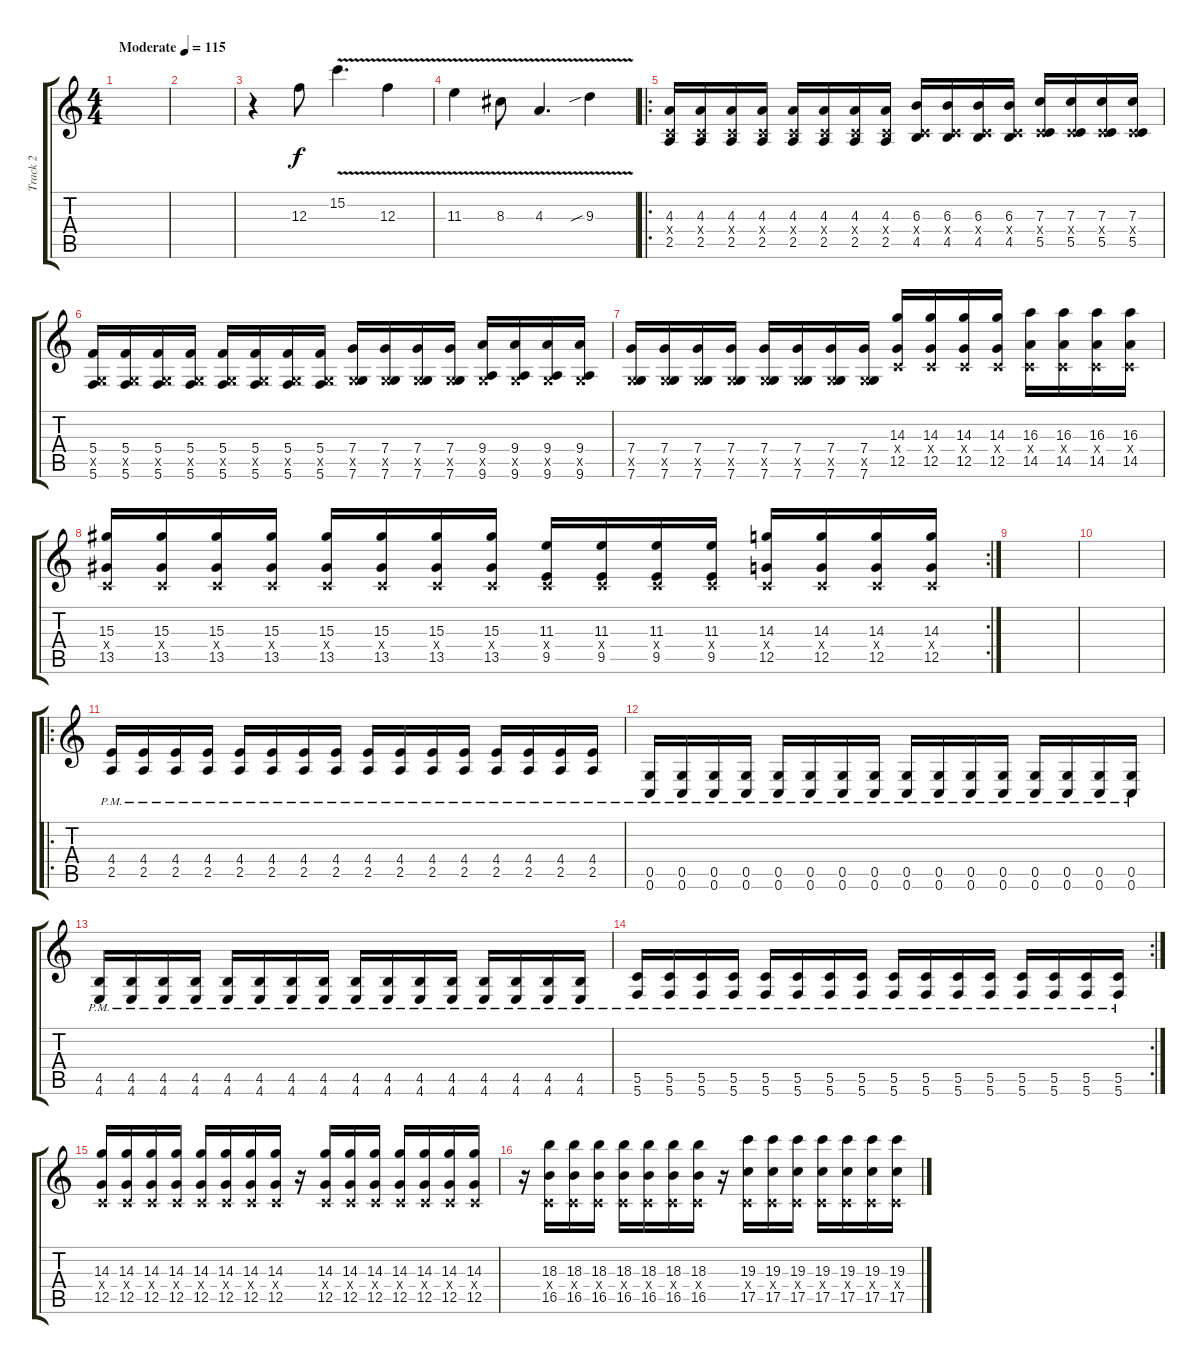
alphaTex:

\track ("Track 2" "Track 2") {instrument overdrivenguitar}
\staff {score tabs}
\tuning (D4 A3 F3 C3 G2 C2) {hide}
\ts (4 4)
\tempo (115 "Moderate")
\clef g2
\ks c
|
|
r.4 12.3.8 15.2{v}.4{d} 12.3{v}.4 |
11.3{v}.4 8.3{v}.8 4.3{v}.4{d} 9.3{v sib}.4 |
\ro
(4.3 0.4{x} 2.5).16 (4.3 0.4{x} 2.5).16 (4.3 0.4{x} 2.5).16 (4.3 0.4{x} 2.5).16 (4.3 0.4{x} 2.5).16 (4.3 0.4{x} 2.5).16 (4.3 0.4{x} 2.5).16 (4.3 0.4{x} 2.5).16 (6.3 0.4{x} 4.5).16 (6.3 0.4{x} 4.5).16 (6.3 0.4{x} 4.5).16 (6.3 0.4{x} 4.5).16 (7.3 0.4{x} 5.5).16 (7.3 0.4{x} 5.5).16 (7.3 0.4{x} 5.5).16 (7.3 0.4{x} 5.5).16 |
(5.4 0.5{x} 5.6).16 (5.4 0.5{x} 5.6).16 (5.4 0.5{x} 5.6).16 (5.4 0.5{x} 5.6).16 (5.4 0.5{x} 5.6).16 (5.4 0.5{x} 5.6).16 (5.4 0.5{x} 5.6).16 (5.4 0.5{x} 5.6).16 (7.4 0.5{x} 7.6).16 (7.4 0.5{x} 7.6).16 (7.4 0.5{x} 7.6).16 (7.4 0.5{x} 7.6).16 (9.4 0.5{x} 9.6).16 (9.4 0.5{x} 9.6).16 (9.4 0.5{x} 9.6).16 (9.4 0.5{x} 9.6).16 |
(7.4 0.5{x} 7.6).16 (7.4 0.5{x} 7.6).16 (7.4 0.5{x} 7.6).16 (7.4 0.5{x} 7.6).16 (7.4 0.5{x} 7.6).16 (7.4 0.5{x} 7.6).16 (7.4 0.5{x} 7.6).16 (7.4 0.5{x} 7.6).16 (14.3 0.4{x} 12.5).16 (14.3 0.4{x} 12.5).16 (14.3 0.4{x} 12.5).16 (14.3 0.4{x} 12.5).16 (16.3 0.4{x} 14.5).16 (16.3 0.4{x} 14.5).16 (16.3 0.4{x} 14.5).16 (16.3 0.4{x} 14.5).16 |
\rc 2
(15.3 0.4{x} 13.5).16 (15.3 0.4{x} 13.5).16 (15.3 0.4{x} 13.5).16 (15.3 0.4{x} 13.5).16 (15.3 0.4{x} 13.5).16 (15.3 0.4{x} 13.5).16 (15.3 0.4{x} 13.5).16 (15.3 0.4{x} 13.5).16 (11.3 0.4{x} 9.5).16 (11.3 0.4{x} 9.5).16 (11.3 0.4{x} 9.5).16 (11.3 0.4{x} 9.5).16 (14.3 0.4{x} 12.5).16 (14.3 0.4{x} 12.5).16 (14.3 0.4{x} 12.5).16 (14.3 0.4{x} 12.5).16 |
|
|
\ro
(4.4{pm} 2.5{pm}).16 (4.4{pm} 2.5{pm}).16 (4.4{pm} 2.5{pm}).16 (4.4{pm} 2.5{pm}).16 (4.4{pm} 2.5{pm}).16 (4.4{pm} 2.5{pm}).16 (4.4{pm} 2.5{pm}).16 (4.4{pm} 2.5{pm}).16 (4.4{pm} 2.5{pm}).16 (4.4{pm} 2.5{pm}).16 (4.4{pm} 2.5{pm}).16 (4.4{pm} 2.5{pm}).16 (4.4{pm} 2.5{pm}).16 (4.4{pm} 2.5{pm}).16 (4.4{pm} 2.5{pm}).16 (4.4{pm} 2.5{pm}).16 |
(0.5{pm} 0.6{pm}).16 (0.5{pm} 0.6{pm}).16 (0.5{pm} 0.6{pm}).16 (0.5{pm} 0.6{pm}).16 (0.5{pm} 0.6{pm}).16 (0.5{pm} 0.6{pm}).16 (0.5{pm} 0.6{pm}).16 (0.5{pm} 0.6{pm}).16 (0.5{pm} 0.6{pm}).16 (0.5{pm} 0.6{pm}).16 (0.5{pm} 0.6{pm}).16 (0.5{pm} 0.6{pm}).16 (0.5{pm} 0.6{pm}).16 (0.5{pm} 0.6{pm}).16 (0.5{pm} 0.6{pm}).16 (0.5{pm} 0.6{pm}).16 |
(4.5{pm} 4.6{pm}).16 (4.5{pm} 4.6{pm}).16 (4.5{pm} 4.6{pm}).16 (4.5{pm} 4.6{pm}).16 (4.5{pm} 4.6{pm}).16 (4.5{pm} 4.6{pm}).16 (4.5{pm} 4.6{pm}).16 (4.5{pm} 4.6{pm}).16 (4.5{pm} 4.6{pm}).16 (4.5{pm} 4.6{pm}).16 (4.5{pm} 4.6{pm}).16 (4.5{pm} 4.6{pm}).16 (4.5{pm} 4.6{pm}).16 (4.5{pm} 4.6{pm}).16 (4.5{pm} 4.6{pm}).16 (4.5{pm} 4.6{pm}).16 |
\rc 2
(5.5{pm} 5.6{pm}).16 (5.5{pm} 5.6{pm}).16 (5.5{pm} 5.6{pm}).16 (5.5{pm} 5.6{pm}).16 (5.5{pm} 5.6{pm}).16 (5.5{pm} 5.6{pm}).16 (5.5{pm} 5.6{pm}).16 (5.5{pm} 5.6{pm}).16 (5.5{pm} 5.6{pm}).16 (5.5{pm} 5.6{pm}).16 (5.5{pm} 5.6{pm}).16 (5.5{pm} 5.6{pm}).16 (5.5{pm} 5.6{pm}).16 (5.5{pm} 5.6{pm}).16 (5.5{pm} 5.6{pm}).16 (5.5{pm} 5.6{pm}).16 |
(14.3 0.4{x} 12.5).16 (14.3 0.4{x} 12.5).16 (14.3 0.4{x} 12.5).16 (14.3 0.4{x} 12.5).16 (14.3 0.4{x} 12.5).16 (14.3 0.4{x} 12.5).16 (14.3 0.4{x} 12.5).16 (14.3 0.4{x} 12.5).16 r.16 (14.3 0.4{x} 12.5).16 (14.3 0.4{x} 12.5).16 (14.3 0.4{x} 12.5).16 (14.3 0.4{x} 12.5).16 (14.3 0.4{x} 12.5).16 (14.3 0.4{x} 12.5).16 (14.3 0.4{x} 12.5).16 |
r.16 (18.3 0.4{x} 16.5).16 (18.3 0.4{x} 16.5).16 (18.3 0.4{x} 16.5).16 (18.3 0.4{x} 16.5).16 (18.3 0.4{x} 16.5).16 (18.3 0.4{x} 16.5).16 (18.3 0.4{x} 16.5).16 r.16 (19.3 0.4{x} 17.5).16 (19.3 0.4{x} 17.5).16 (19.3 0.4{x} 17.5).16 (19.3 0.4{x} 17.5).16 (19.3 0.4{x} 17.5).16 (19.3 0.4{x} 17.5).16 (19.3 0.4{x} 17.5).16
